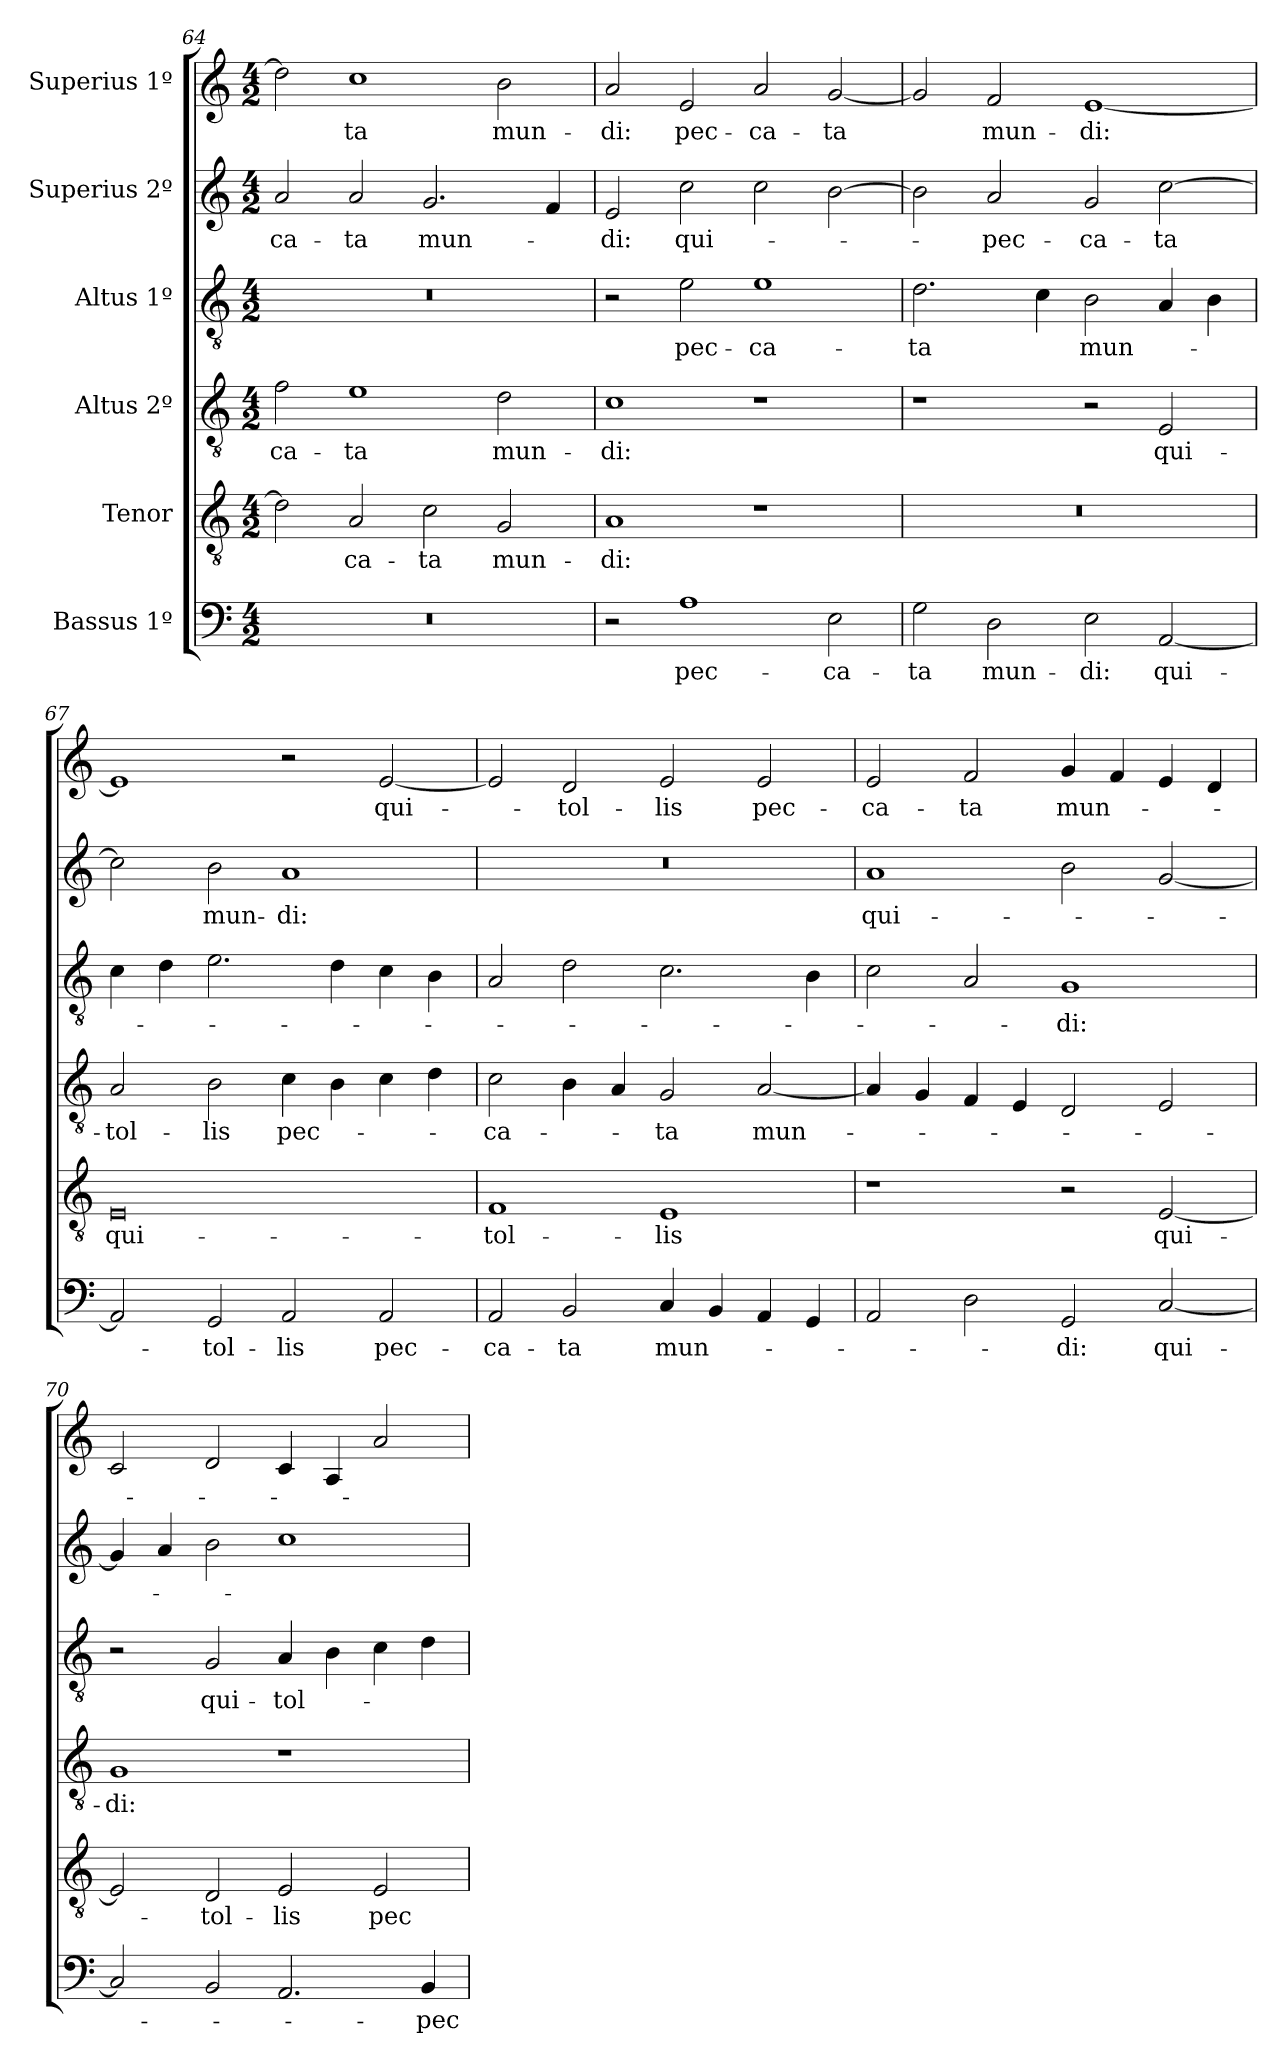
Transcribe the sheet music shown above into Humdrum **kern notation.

**kern	**text	**kern	**text	**kern	**text	**kern	**text	**kern	**text	**kern	**text
*part6	*part6	*part5	*part5	*part4	*part4	*part3	*part3	*part2	*part2	*part1	*part1
*staff6	*staff6	*staff5	*staff5	*staff4	*staff4	*staff3	*staff3	*staff2	*staff2	*staff1	*staff1
*I"Bassus 1º	*	*I"Tenor	*	*I"Altus 2º	*	*I"Altus 1º	*	*I"Superius 2º	*	*I"Superius 1º	*
*clefF4	*	*clefGv2	*	*clefGv2	*	*clefGv2	*	*clefG2	*	*clefG2	*
*k[]	*	*k[]	*	*k[]	*	*k[]	*	*k[]	*	*k[]	*
*M4/2	*	*M4/2	*	*M4/2	*	*M4/2	*	*M4/2	*	*M4/2	*
=64	=64	=64	=64	=64	=64	=64	=64	=64	=64	=64	=64
0r	.	2d\]	.	2f\	-ca-	0r	.	2a/	-ca-	2dd\]	.
.	.	2A/	-ca-	1e\	-ta	.	.	2a/	-ta	1cc\	-ta
.	.	2c\	-ta	.	.	.	.	2.g/	mun-	.	.
.	.	2G/	mun-	2d\	mun-	.	.	.	.	2b\	mun-
.	.	.	.	.	.	.	.	4f/	.	.	.
=65	=65	=65	=65	=65	=65	=65	=65	=65	=65	=65	=65
2r	.	1A/	-di:	1c\	-di:	2r	.	2e/	-di:	2a/	-di:
1A\	pec-	.	.	.	.	2e\	pec-	2cc\	qui-	2e/	pec-
.	.	1r	.	1r	.	1e\	-ca-	2cc\	.	2a/	-ca-
2E\	-ca-	.	.	.	.	.	.	[2b\	.	[2g/	-ta
=66	=66	=66	=66	=66	=66	=66	=66	=66	=66	=66	=66
2G\	-ta	0r	.	1r	.	2.d\	-ta	2b\]	.	2g/]	.
2D\	mun-	.	.	.	.	.	.	2a/	pec-	2f/	mun-
.	.	.	.	.	.	4c\	.	.	.	.	.
2E\	-di:	.	.	2r	.	2B\	mun-	2g/	-ca-	[1e/	-di:
[2AA/	qui-	.	.	2E/	qui-	4A/	.	[2cc\	-ta	.	.
.	.	.	.	.	.	4B\	.	.	.	.	.
=67	=67	=67	=67	=67	=67	=67	=67	=67	=67	=67	=67
2AA/]	.	0E/	qui-	2A/	-tol-	4c\	.	2cc\]	.	1e/]	.
.	.	.	.	.	.	4d\	.	.	.	.	.
2GG/	-tol-	.	.	2B\	-lis	2.e\	.	2b\	mun-	.	.
2AA/	-lis	.	.	4c\	pec-	.	.	1a/	-di:	2r	.
.	.	.	.	4B\	.	4d\	.	.	.	.	.
2AA/	pec-	.	.	4c\	.	4c\	.	.	.	[2e/	qui-
.	.	.	.	4d\	.	4B\	.	.	.	.	.
=68	=68	=68	=68	=68	=68	=68	=68	=68	=68	=68	=68
2AA/	-ca-	1F/	-tol-	2c\	-ca-	2A/	.	0r	.	2e/]	.
2BB/	-ta	.	.	4B\	.	2d\	.	.	.	2d/	-tol-
.	.	.	.	4A/	.	.	.	.	.	.	.
4C/	mun-	1E/	-lis	2G/	-ta	2.c\	.	.	.	2e/	-lis
4BB/	.	.	.	.	.	.	.	.	.	.	.
4AA/	.	.	.	[2A/	mun-	.	.	.	.	2e/	pec-
4GG/	.	.	.	.	.	4B\	.	.	.	.	.
=69	=69	=69	=69	=69	=69	=69	=69	=69	=69	=69	=69
2AA/	.	1r	.	4A/]	.	2c\	.	1a/	qui-	2e/	-ca-
.	.	.	.	4G/	.	.	.	.	.	.	.
2D\	.	.	.	4F/	.	2A/	.	.	.	2f/	-ta
.	.	.	.	4E/	.	.	.	.	.	.	.
2GG/	-di:	2r	.	2D/	.	1G/	-di:	2b\	.	4g/	mun-
.	.	.	.	.	.	.	.	.	.	4f/	.
[2C/	qui-	[2E/	qui-	2E/	.	.	.	[2g/	.	4e/	.
.	.	.	.	.	.	.	.	.	.	4d/	.
=70	=70	=70	=70	=70	=70	=70	=70	=70	=70	=70	=70
2C/]	.	2E/]	.	1G/	-di:	2r	.	4g/]	.	2c/	.
.	.	.	.	.	.	.	.	4a/	.	.	.
2BB/	.	2D/	-tol-	.	.	2G/	qui-	2b\	.	2d/	.
2.AA/	.	2E/	-lis	1r	.	4A/	-tol-	1cc\	.	4c/	.
.	.	.	.	.	.	4B\	.	.	.	4A/	.
.	.	2E/	pec-	.	.	4c\	.	.	.	2a/	.
4BB/	-pec-	.	.	.	.	4d\	.	.	.	.	.
=	=	=	=	=	=	=	=	=	=	=	=
*-	*-	*-	*-	*-	*-	*-	*-	*-	*-	*-	*-
